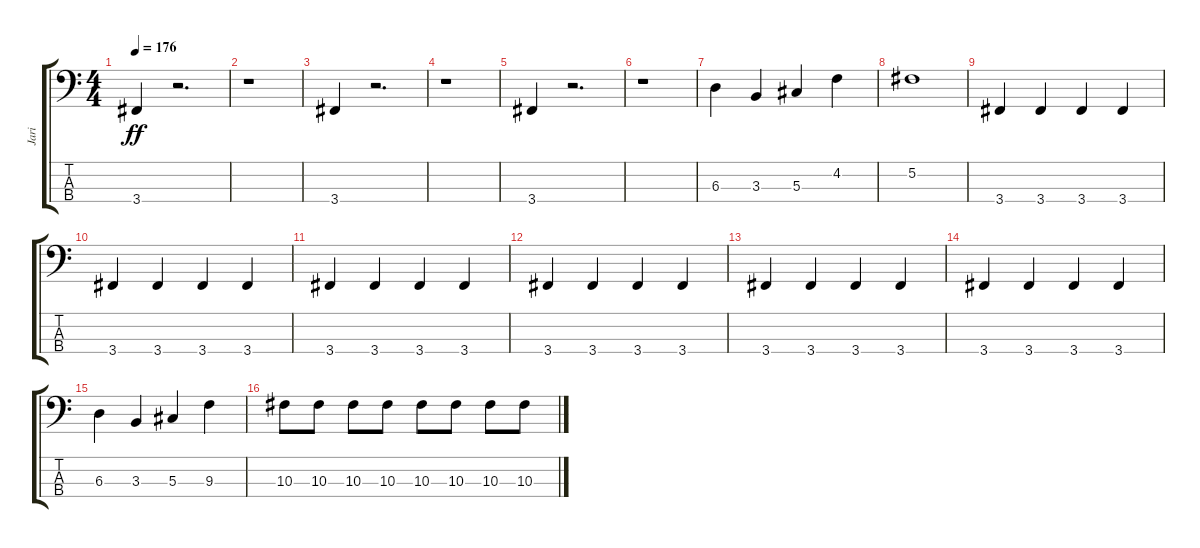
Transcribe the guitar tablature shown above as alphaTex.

\track ("Jari" "Jari") {instrument electricbassfinger}
\staff {score tabs}
\tuning (Gb2 Db2 Ab1 Eb1) {hide}
\ts (4 4)
\tempo 176
\clef f4
\ks c
3.4.4{dy ff} r.2{d} |
r.1 |
3.4.4 r.2{d} |
r.1 |
3.4.4 r.2{d} |
r.1 |
6.3.4 3.3.4 5.3.4 4.2.4 |
5.2.1 |
3.4.4 3.4.4 3.4.4 3.4.4 |
3.4.4 3.4.4 3.4.4 3.4.4 |
3.4.4 3.4.4 3.4.4 3.4.4 |
3.4.4 3.4.4 3.4.4 3.4.4 |
3.4.4 3.4.4 3.4.4 3.4.4 |
3.4.4 3.4.4 3.4.4 3.4.4 |
6.3.4 3.3.4 5.3.4 9.3.4 |
10.3.8 10.3.8 10.3.8 10.3.8 10.3.8 10.3.8 10.3.8 10.3.8
